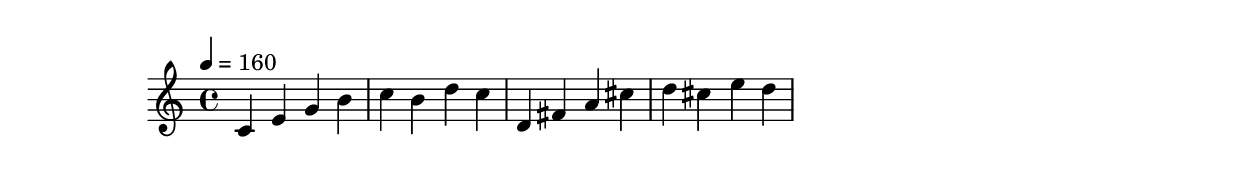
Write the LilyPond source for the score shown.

%% DO NOT EDIT this file manually; it is automatically
%% generated from LSR http://lsr.dsi.unimi.it
%% Make any changes in LSR itself, or in Documentation/snippets/new/ ,
%% and then run scripts/auxiliar/makelsr.py
%%
%% This file is in the public domain.
\version "2.14.0"

\header {
  lsrtags = "rhythms, tweaks-and-overrides, midi"

%% Translation of GIT committish: 615cbf212fdaf0b220b3330da417d0c3602494f2
  texidoces = "
Para cambiar el tempo en la salida MIDI sin
imprimir nada, hacemos invisible la indicación metronómica:

"

  doctitlees = "Cambiar el tempo sin indicación metronómica"


%% Translation of GIT committish: 0a868be38a775ecb1ef935b079000cebbc64de40
  texidocde = "
Um das Tempo für die MIDI-Ausgabe zu ändern, ohne eine Tempoangabe in den
Noten auszugeben, kann die Metronombezeichnung unsichtbar gemacht werden:

"

  doctitlede = "Das Tempo ohne Metronom-Angabe verändern"

%% Translation of GIT committish: 4ab2514496ac3d88a9f3121a76f890c97cedcf4e
  texidocfr = "
Vous pouvez indiquer un changement de tempo pour le fichier MIDI sans
pour autant l'imprimer.  Il suffit alors de le rendre invisible aux
interprètes.

"
  doctitlefr = "Changement de tempo sans indication sur la partition"


  texidoc = "
To change the tempo in MIDI output without printing anything, make the
metronome mark invisible.

"
  doctitle = "Changing the tempo without a metronome mark"
} % begin verbatim

\score {
  \new Staff \relative c' {
    \tempo 4 = 160
    c4 e g b
    c4 b d c
    \set Score.tempoHideNote = ##t
    \tempo 4 = 96
    d,4 fis a cis
    d4 cis e d
  }
  \layout { }
  \midi { }
}
